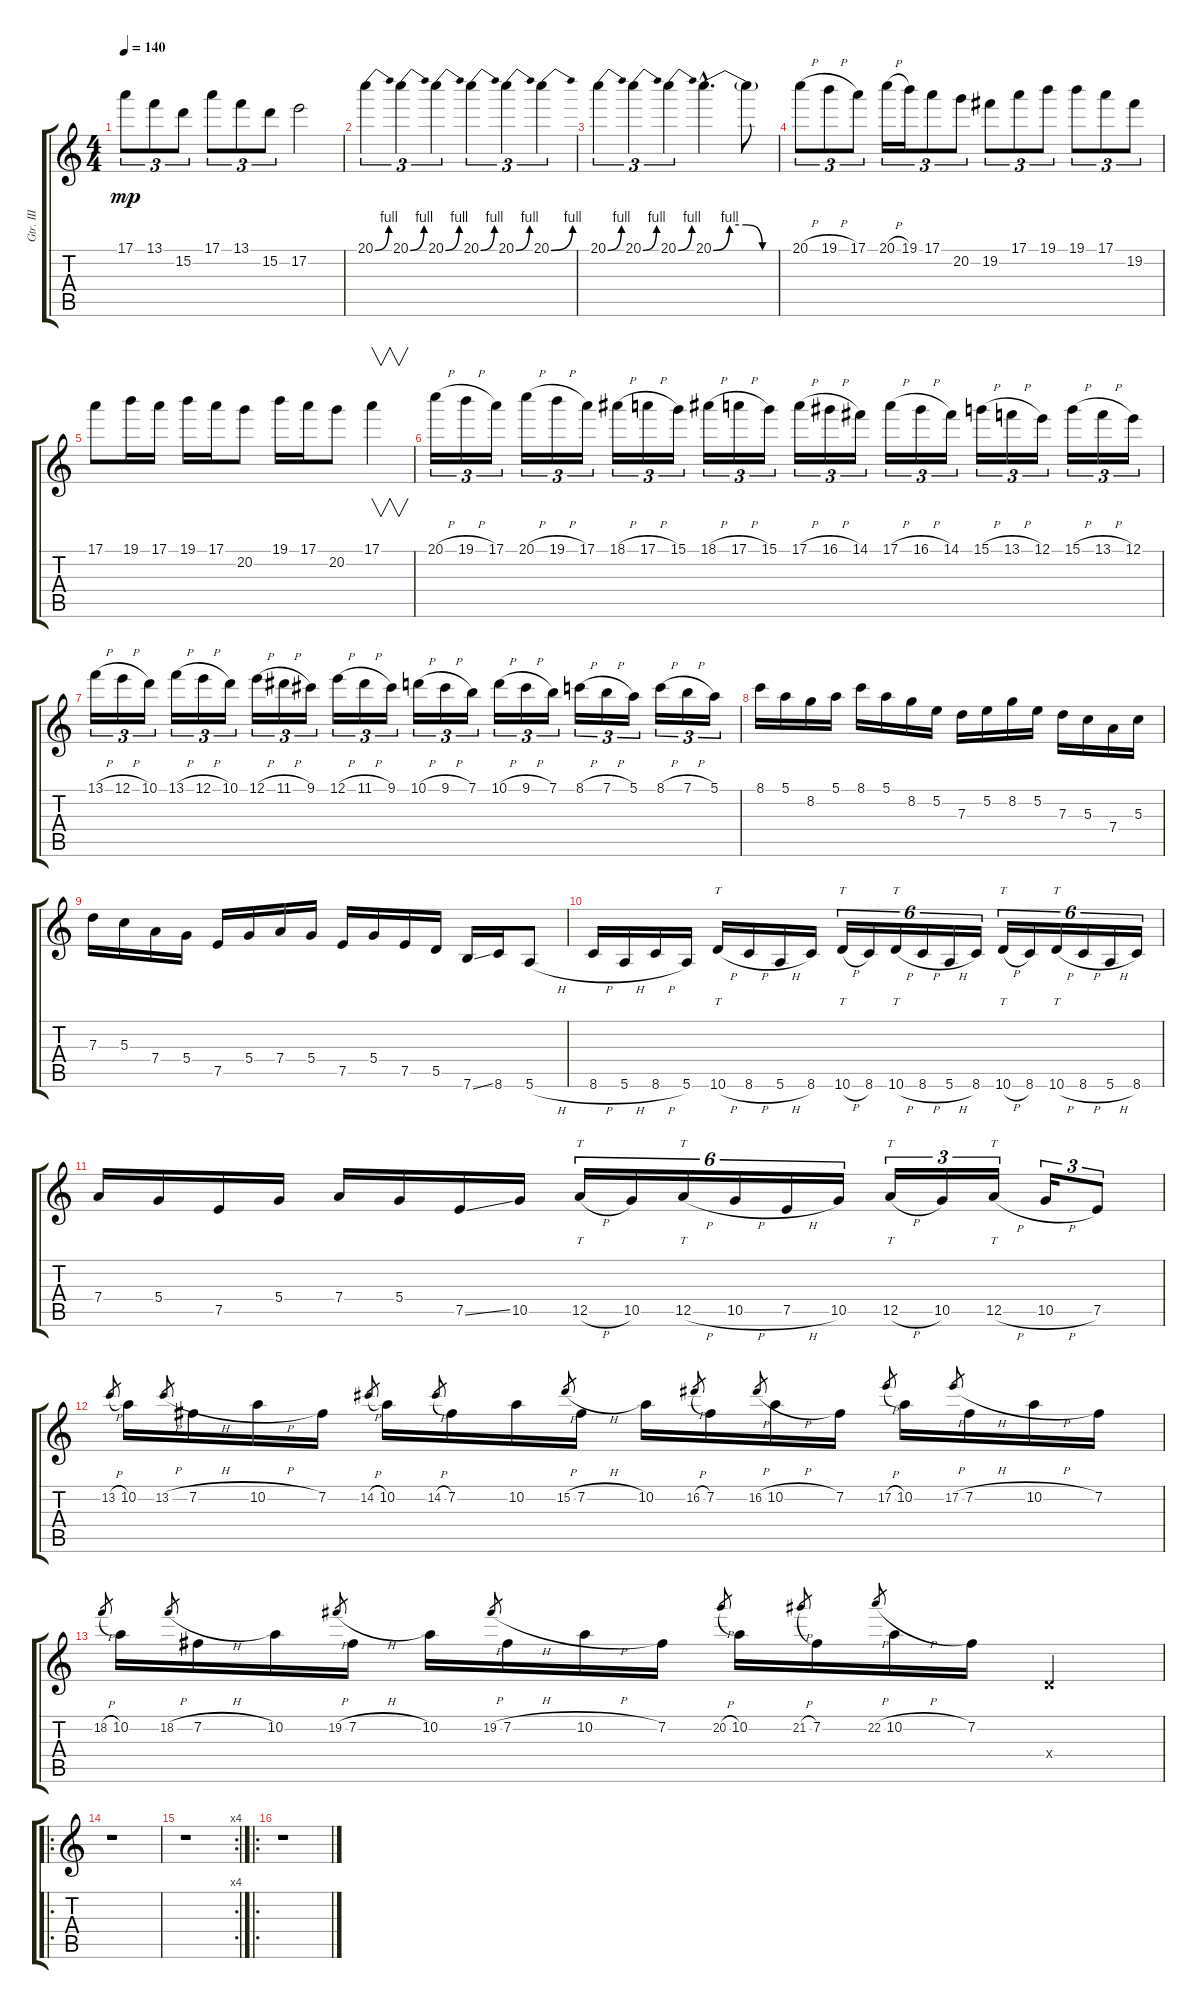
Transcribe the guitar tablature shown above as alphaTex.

\track ("Gtr. III" "Gtr. III") {instrument distortionguitar}
\staff {score tabs}
\tuning (E4 B3 G3 D3 A2 E2) {hide}
\ts (4 4)
\tempo 140
\clef g2
\ks c
17.1.8{tu (3 2) dy mp} 13.1.8{tu (3 2)} 15.2.8{tu (3 2)} 17.1.8{tu (3 2)} 13.1.8{tu (3 2)} 15.2.8{tu (3 2)} 17.2.2 |
20.1{be (bend 0 0 60 4)}.4{tu (3 2)} 20.1{be (bend 0 0 60 4)}.4{tu (3 2)} 20.1{be (bend 0 0 60 4)}.4{tu (3 2)} 20.1{be (bend 0 0 60 4)}.4{tu (3 2)} 20.1{be (bend 0 0 60 4)}.4{tu (3 2)} 20.1{be (bend 0 0 60 4)}.4{tu (3 2)} |
20.1{be (bend 0 0 60 4)}.4{tu (3 2)} 20.1{be (bend 0 0 60 4)}.4{tu (3 2)} 20.1{be (bend 0 0 60 4)}.4{tu (3 2)} 20.1{be (custom 0 0 15 4 30 4 45 0 60 0) hac}.4{d} 20.1{t}.8 |
20.1{h}.8{tu (3 2)} 19.1{h}.8{tu (3 2)} 17.1.8{tu (3 2)} 20.1{h}.16{tu (3 2)} 19.1.16{tu (3 2)} 17.1.8{tu (3 2)} 20.2.8{tu (3 2)} 19.2.8{tu (3 2)} 17.1.8{tu (3 2)} 19.1.8{tu (3 2)} 19.1.8{tu (3 2)} 17.1.8{tu (3 2)} 19.2.8{tu (3 2)} |
17.1.8 19.1.16 17.1.16 19.1.16 17.1.16 20.2.8 19.1.16 17.1.16 20.2.8 17.1.4{v} |
20.1{h}.16{tu (3 2)} 19.1{h}.16{tu (3 2)} 17.1.16{tu (3 2)} 20.1{h}.16{tu (3 2)} 19.1{h}.16{tu (3 2)} 17.1.16{tu (3 2)} 18.1{h}.16{tu (3 2)} 17.1{h}.16{tu (3 2)} 15.1.16{tu (3 2)} 18.1{h}.16{tu (3 2)} 17.1{h}.16{tu (3 2)} 15.1.16{tu (3 2)} 17.1{h}.16{tu (3 2)} 16.1{h}.16{tu (3 2)} 14.1.16{tu (3 2)} 17.1{h}.16{tu (3 2)} 16.1{h}.16{tu (3 2)} 14.1.16{tu (3 2)} 15.1{h}.16{tu (3 2)} 13.1{h}.16{tu (3 2)} 12.1.16{tu (3 2)} 15.1{h}.16{tu (3 2)} 13.1{h}.16{tu (3 2)} 12.1.16{tu (3 2)} |
13.1{h}.16{tu (3 2)} 12.1{h}.16{tu (3 2)} 10.1.16{tu (3 2)} 13.1{h}.16{tu (3 2)} 12.1{h}.16{tu (3 2)} 10.1.16{tu (3 2)} 12.1{h}.16{tu (3 2)} 11.1{h}.16{tu (3 2)} 9.1.16{tu (3 2)} 12.1{h}.16{tu (3 2)} 11.1{h}.16{tu (3 2)} 9.1.16{tu (3 2)} 10.1{h}.16{tu (3 2)} 9.1{h}.16{tu (3 2)} 7.1.16{tu (3 2)} 10.1{h}.16{tu (3 2)} 9.1{h}.16{tu (3 2)} 7.1.16{tu (3 2)} 8.1{h}.16{tu (3 2)} 7.1{h}.16{tu (3 2)} 5.1.16{tu (3 2)} 8.1{h}.16{tu (3 2)} 7.1{h}.16{tu (3 2)} 5.1.16{tu (3 2)} |
8.1.16 5.1.16 8.2.16 5.1.16 8.1.16 5.1.16 8.2.16 5.2.16 7.3.16 5.2.16 8.2.16 5.2.16 7.3.16 5.3.16 7.4.16 5.3.16 |
7.3.16 5.3.16 7.4.16 5.4.16 7.5.16 5.4.16 7.4.16 5.4.16 7.5.16 5.4.16 7.5.16 5.5.16 7.6{ss}.16 8.6.16 5.6{h}.8 |
8.6{h}.16 5.6{h}.16 8.6{h}.16 5.6.16 10.6{h}.16{tt} 8.6{h}.16 5.6{h}.16 8.6.16 10.6{h}.16{tt tu (6 4)} 8.6.16{tu (6 4)} 10.6{h}.16{tt tu (6 4)} 8.6{h}.16{tu (6 4)} 5.6{h}.16{tu (6 4)} 8.6.16{tu (6 4)} 10.6{h}.16{tt tu (6 4)} 8.6.16{tu (6 4)} 10.6{h}.16{tt tu (6 4)} 8.6{h}.16{tu (6 4)} 5.6{h}.16{tu (6 4)} 8.6.16{tu (6 4)} |
7.4.16 5.4.16 7.5.16 5.4.16 7.4.16 5.4.16 7.5{ss}.16 10.5.16 12.5{h}.16{tt tu (6 4)} 10.5.16{tu (6 4)} 12.5{h}.16{tt tu (6 4)} 10.5{h}.16{tu (6 4)} 7.5{h}.16{tu (6 4)} 10.5.16{tu (6 4)} 12.5{h}.16{tt tu (3 2)} 10.5.16{tu (3 2)} 12.5{h}.16{tt tu (3 2)} 10.5{h}.16{tu (3 2)} 7.5.8{tu (3 2)} |
13.2{h}.8{gr} 10.2.16 13.2{h}.8{gr} 7.2{h}.16 10.2{h}.16 7.2.16 14.2{h}.8{gr} 10.2.16 14.2{h}.8{gr} 7.2.16 10.2.16 15.2{h}.8{gr} 7.2{h}.16 10.2.16 16.2{h}.8{gr} 7.2.16 16.2{h}.8{gr} 10.2{h}.16 7.2.16 17.2{h}.8{gr} 10.2.16 17.2{h}.8{gr} 7.2{h}.16 10.2{h}.16 7.2.16 |
18.2{h}.8{gr} 10.2.16 18.2{h}.8{gr} 7.2{h}.16 10.2.16 19.2{h}.8{gr} 7.2{h}.16 10.2.16 19.2{h}.8{gr} 7.2{h}.16 10.2{h}.16 7.2.16 20.2{h}.8{gr} 10.2.16 21.2{h}.8{gr} 7.2.16 22.2{h}.8{gr} 10.2{h}.16 7.2.16 0.4{x}.4 |
\ro
r.1 |
\rc 4
r.1 |
\ro
r.1
